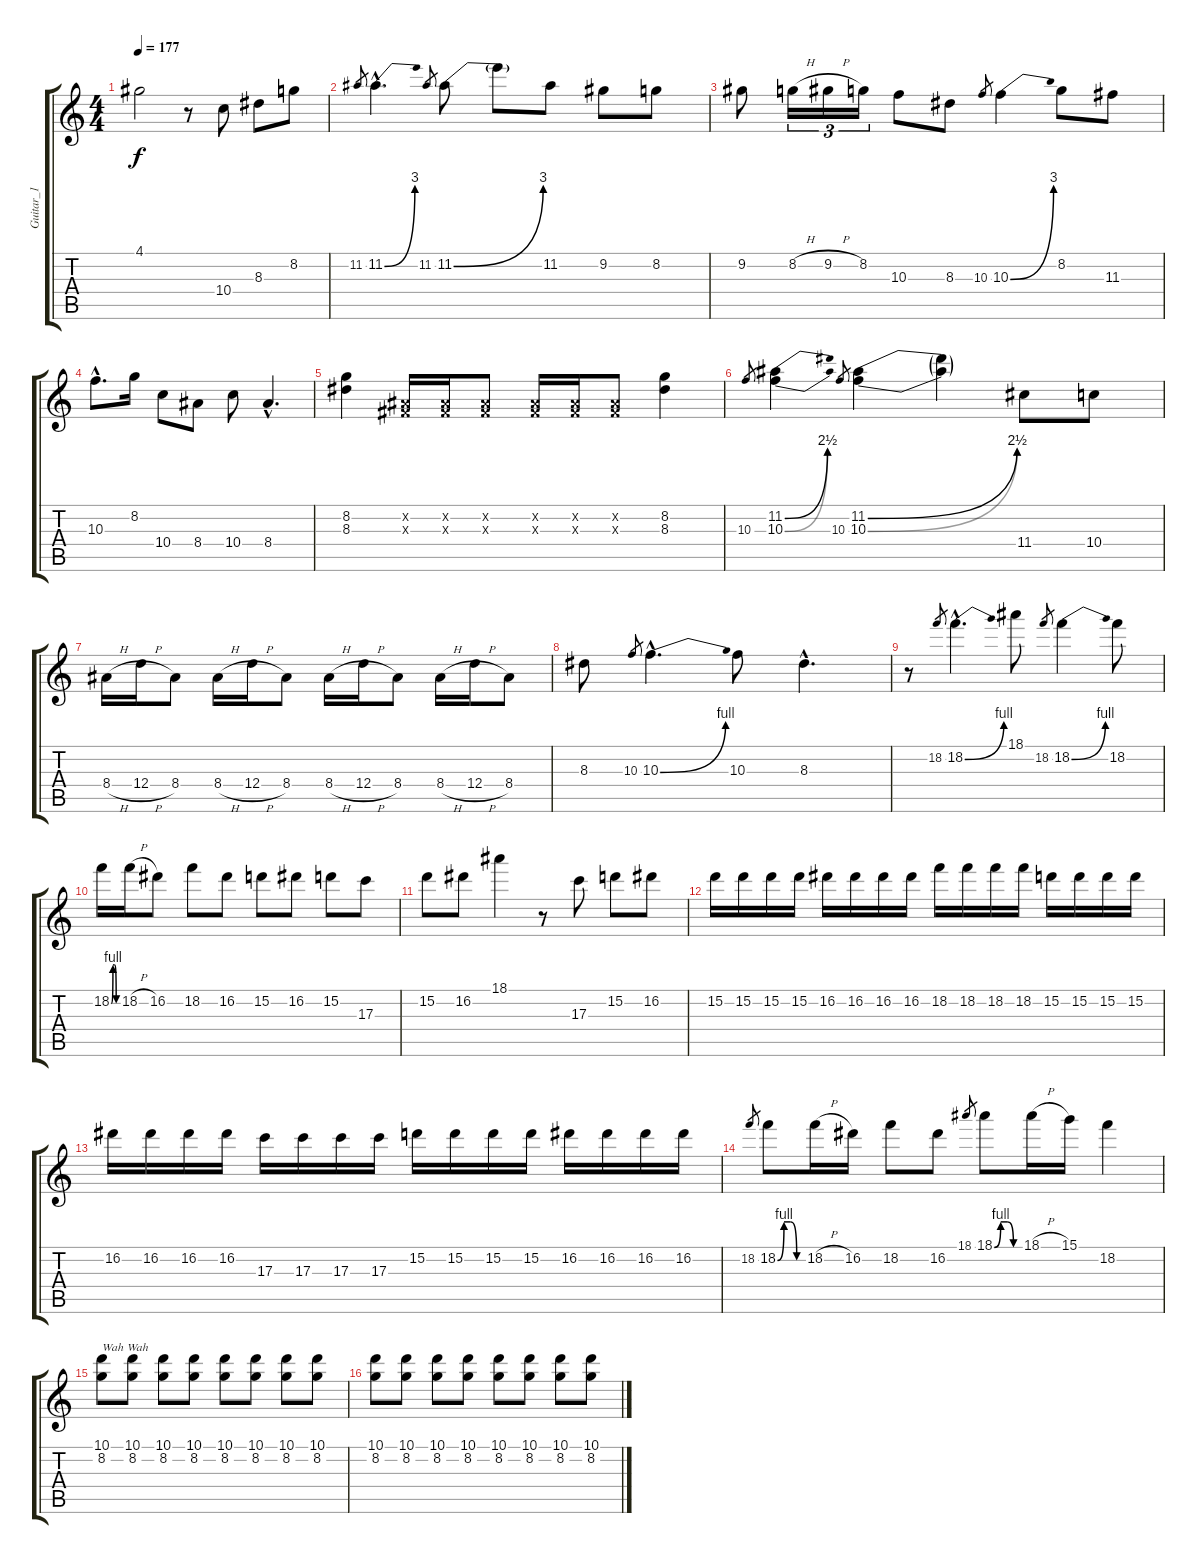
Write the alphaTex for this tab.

\track ("Guitar_1" "Guitar_1") {instrument distortionguitar}
\staff {score tabs}
\tuning (E4 B3 G3 D3 A2 E2) {hide}
\ts (4 4)
\tempo 177
\clef g2
\ks c
4.1.2{dy f} r.8 10.4.8 8.3.8 8.2.8 |
11.2.8{gr} 11.2{be (bend 0 0 60 12) hac}.4{d} 11.2.8{gr} 11.2{be (bend 0 0 60 12)}.8 11.2{t}.8 11.2.8 9.2.8 8.2.8 |
9.2.8 8.2{h}.16{tu (3 2)} 9.2{h}.16{tu (3 2)} 8.2.16{tu (3 2)} 10.3.8 8.3.8 10.3.8{gr} 10.3{be (bend 0 0 60 12)}.4 8.2.8 11.3.8 |
10.3{hac}.8{d} 8.2.16 10.4.8 8.4.8 10.4.8 8.4{hac}.4{d} |
(8.2 8.3).4 (-1.2{x} -1.3{x}).16 (-1.2{x} -1.3{x}).16 (-1.2{x} -1.3{x}).8 (-1.2{x} -1.3{x}).16 (-1.2{x} -1.3{x}).16 (-1.2{x} -1.3{x}).8 (8.2 8.3).4 |
10.3.8{gr} (11.2{be (bend 0 0 60 10)} 10.3{be (bend 0 0 60 10)}).4 10.3.8{gr} (11.2{be (bend 0 0 60 10)} 10.3{be (bend 0 0 60 10)}).4 (11.2{t} 10.3{t}).4 11.4.8 10.4.8 |
8.4{h}.16 12.4{h}.16 8.4.8 8.4{h}.16 12.4{h}.16 8.4.8 8.4{h}.16 12.4{h}.16 8.4.8 8.4{h}.16 12.4{h}.16 8.4.8 |
8.3.8 10.3.8{gr} 10.3{be (bend 0 0 60 4) hac}.4{d} 10.3.8 8.3{hac}.4{d} |
r.8 18.2.8{gr} 18.2{be (bend 0 0 60 4) hac}.4{d} 18.1.8 18.2.8{gr} 18.2{be (bend 0 0 60 4)}.4 18.2.8 |
18.2{be (custom 0 0 15 4 30 4 45 0 60 0)}.16 18.2{h}.16 16.2.8 18.2.8 16.2.8 15.2.8 16.2.8 15.2.8 17.3.8 |
15.2.8 16.2.8 18.1.4 r.8 17.3.8 15.2.8 16.2.8 |
15.2.16 15.2.16 15.2.16 15.2.16 16.2.16 16.2.16 16.2.16 16.2.16 18.2.16 18.2.16 18.2.16 18.2.16 15.2.16 15.2.16 15.2.16 15.2.16 |
16.2.16 16.2.16 16.2.16 16.2.16 17.3.16 17.3.16 17.3.16 17.3.16 15.2.16 15.2.16 15.2.16 15.2.16 16.2.16 16.2.16 16.2.16 16.2.16 |
18.2.8{gr} 18.2{be (custom 0 0 15 4 30 4 45 0 60 0)}.8 18.2{h}.16 16.2.16 18.2.8 16.2.8 18.1.8{gr} 18.1{be (custom 0 0 15 4 30 4 45 0 60 0)}.8 18.1{h}.16 15.1.16 18.2.4 |
(10.1 8.2).8{txt "Wah Wah"} (10.1 8.2).8 (10.1 8.2).8 (10.1 8.2).8 (10.1 8.2).8 (10.1 8.2).8 (10.1 8.2).8 (10.1 8.2).8 |
(10.1 8.2).8 (10.1 8.2).8 (10.1 8.2).8 (10.1 8.2).8 (10.1 8.2).8 (10.1 8.2).8 (10.1 8.2).8 (10.1 8.2).8
